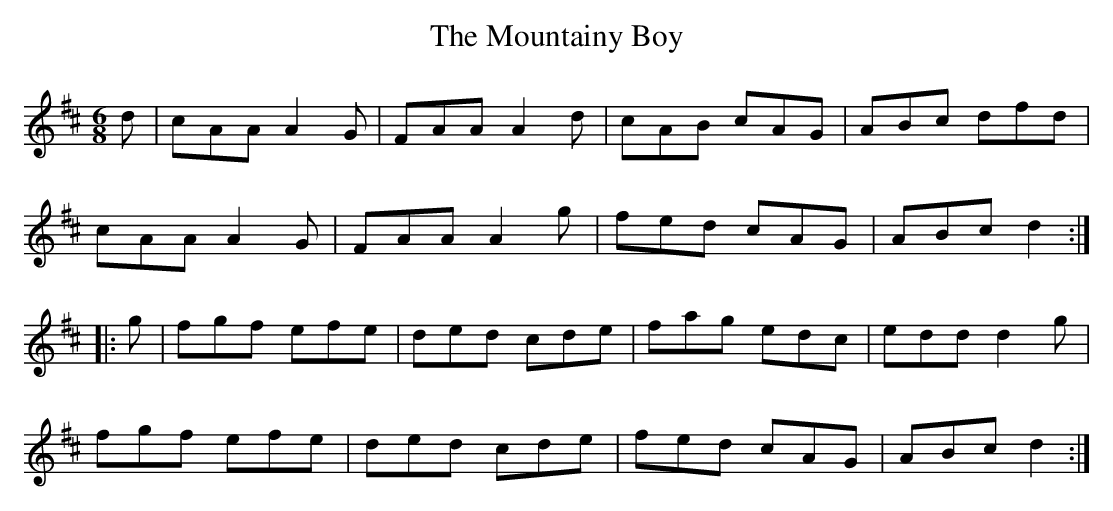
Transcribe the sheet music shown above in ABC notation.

X:1
T: The Mountainy Boy
M: 6/8
L: 1/8
K: D
   d | cAA A2 G | FAA A2 d | cAB cAG | ABc dfd  |
       cAA A2 G | FAA A2 g | fed cAG | ABc d2  :|
|: g | fgf efe  | ded cde  | fag edc | edd d2 g |
       fgf efe  | ded cde  | fed cAG | ABc d2  :|
